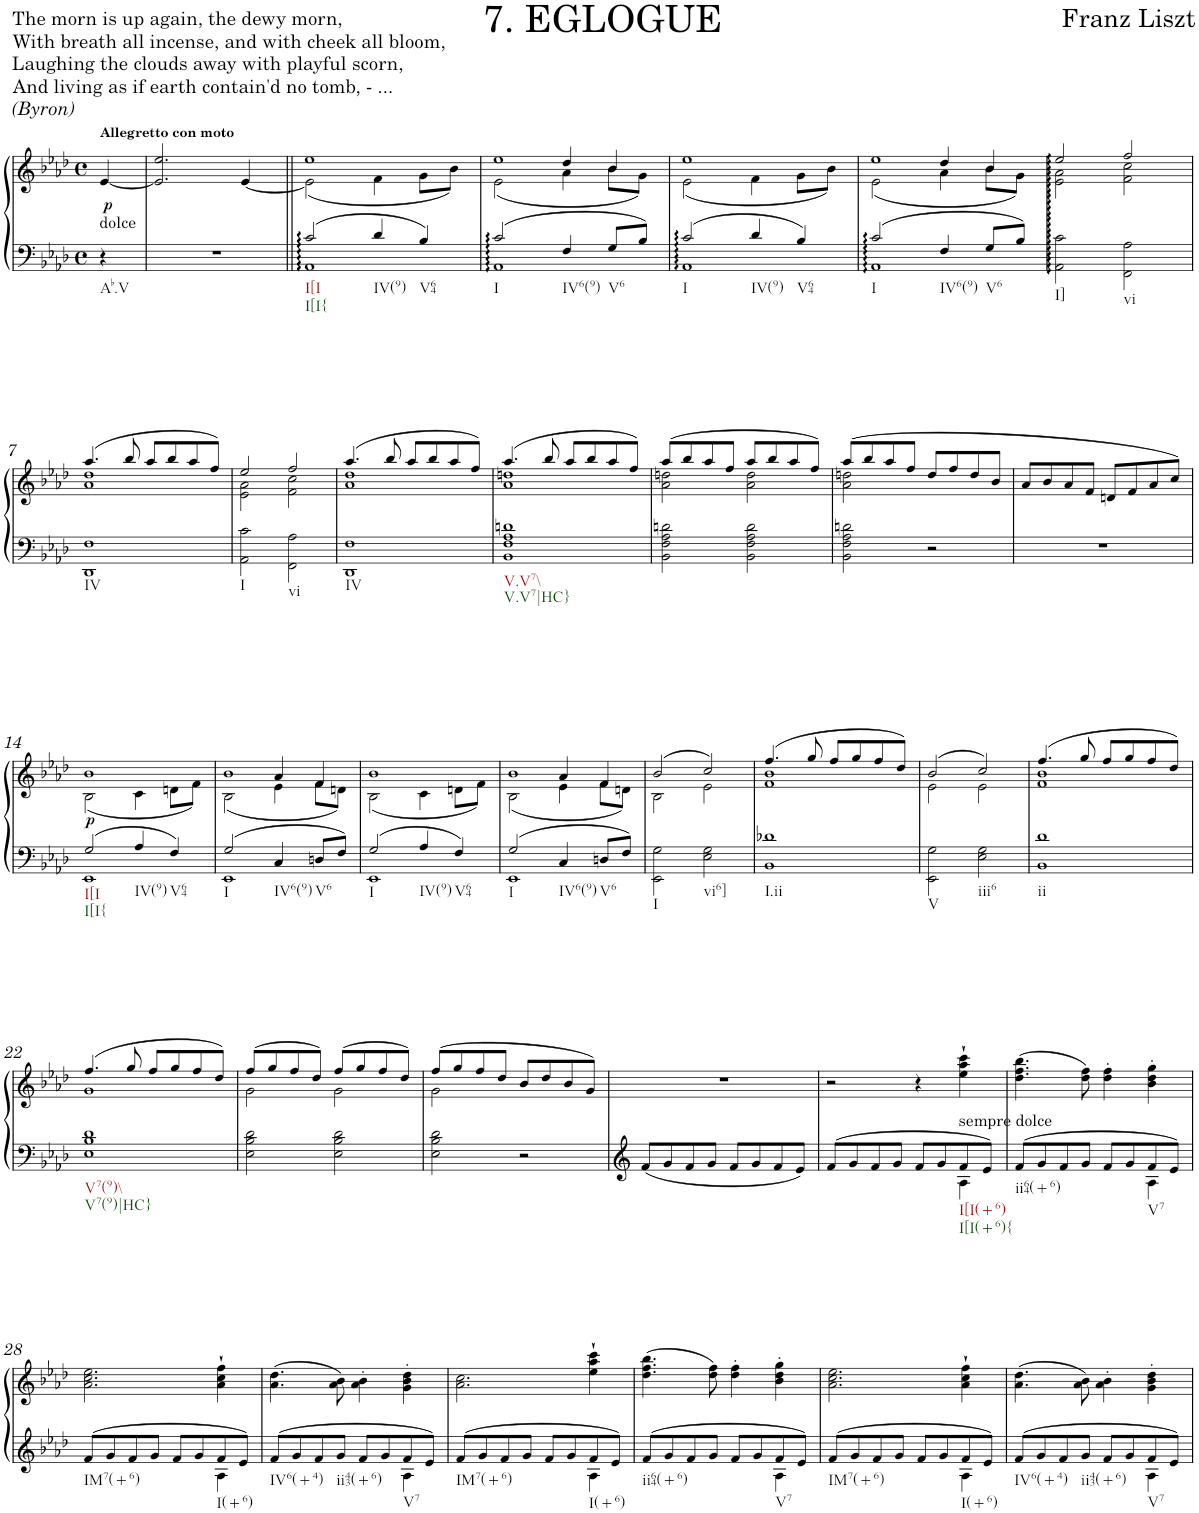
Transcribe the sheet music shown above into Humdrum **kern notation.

**kern	**kern	**dynam
*part1	*part1	*part1
*staff2	*staff1	*staff1/2
*I"Piano	*	*
*I'Pno.	*	*
*clefF4	*clefG2	*
*k[b-e-a-d-]	*k[b-e-a-d-]	*
*M4/4	*M4/4	*
*met(c)	*met(c)	*
=	=	=
!	!LO:TX:b:t=dolce	!
!	!LO:TX:a:B:t=Allegretto con moto	!
!LO:TX:b:t=Ab.V	!	!
!	!	!LO:DY:b
4r	[4e-/	p
=1	=1	=1
1r	2.e-/] 2.ee-/	.
.	[4e-/	.
=2||	=2||	=2||
*^	*^	*
!LO:TX:b:t=I[I	!	!	!	!
!LO:TX:b:t=I[I{	!	!	!	!
2c/	1AA-	1ee-	(2e-\]	.
!LO:TX:b:t=IV(9)	!	!	!	!
4d-/	.	.	4f\	.
!LO:TX:b:t=V64	!	!	!	!
4B-/	.	.	8g\L	.
.	.	.	8b-\J)	.
=3	=3	=3	=3	=3
*	*	*	*^	*
!LO:TX:b:t=I	!	!	!	!	!
2c/	1AA-	1ee-	(2e-\	2ryy	.
!LO:TX:b:t=IV6(9)	!	!	!	!	!
4F/	.	.	4a-\	4dd-/	.
!LO:TX:b:t=V6	!	!	!	!	!
8G/L	.	.	8b-\L	4b-/	.
8B-/J	.	.	8g\J)	.	.
*	*	*	*v	*v	*
=4	=4	=4	=4	=4
!LO:TX:b:t=I	!	!	!	!
2c/	1AA-	1ee-	(2e-\	.
!LO:TX:b:t=IV(9)	!	!	!	!
4d-/	.	.	4f\	.
!LO:TX:b:t=V64	!	!	!	!
4B-/	.	.	8g\L	.
.	.	.	8b-\J)	.
=5	=5	=5	=5	=5
*	*	*	*^	*
!LO:TX:b:t=I	!	!	!	!	!
2c/	1AA-	1ee-	(2e-\	2ryy	.
!LO:TX:b:t=IV6(9)	!	!	!	!	!
4F/	.	.	4a-\	4dd-/	.
!LO:TX:b:t=V6	!	!	!	!	!
8G/L	.	.	8b-\L	4b-/	.
8B-/J	.	.	8g\J)	.	.
*v	*v	*	*	*	*
*	*	*v	*v	*
=6	=6	=6	=6
!LO:TX:b:t=I]	!	!	!
2AA-\ 2c\	2ee-/	2e-\ 2a-\	.
!LO:TX:b:t=vi	!	!	!
2FF\ 2A-\	2ff/	2f\ 2cc\	.
!!LO:LB:g=z	!!
=7	=7	=7	=7
!LO:TX:b:t=IV	!	!	!
1DD- 1F	(4.aa-/	1a- 1dd-	.
.	8bb-/	.	.
.	8aa-/L	.	.
.	8bb-/	.	.
.	8aa-/	.	.
.	8ff/J)	.	.
=8	=8	=8	=8
!LO:TX:b:t=I	!	!	!
2AA-\ 2c\	2ee-/	2e-\ 2a-\	.
!LO:TX:b:t=vi	!	!	!
2FF\ 2A-\	2ff/	2f\ 2cc\	.
=9	=9	=9	=9
!LO:TX:b:t=IV	!	!	!
1DD- 1F	(4.aa-/	1a- 1dd-	.
.	8bb-/	.	.
.	8aa-/L	.	.
.	8bb-/	.	.
.	8aa-/	.	.
.	8ff/J)	.	.
=10	=10	=10	=10
!LO:TX:b:t=V.V7\\	!	!	!
!LO:TX:b:t=V.V7|HC}	!	!	!
1BB- 1F 1A- 1dn	(4.aa-/	1a- 1ddn	.
.	8bb-/	.	.
.	8aa-/L	.	.
.	8bb-/	.	.
.	8aa-/	.	.
.	8ff/J)	.	.
=11	=11	=11	=11
2BB-\ 2F\ 2A-\ 2dn\	(8aa-/L	2a-\ 2ddn\	.
.	8bb-/	.	.
.	8aa-/	.	.
.	8ff/J	.	.
2BB-\ 2F\ 2A-\ 2d\	8aa-/L	2a-\ 2dd\	.
.	8bb-/	.	.
.	8aa-/	.	.
.	8ff/J)	.	.
=12	=12	=12	=12
2BB-\ 2F\ 2A-\ 2dn\	(8aa-/L	2a-\ 2ddn\	.
.	8bb-/	.	.
.	8aa-/	.	.
.	8ff/J	.	.
2r	8dd/L	2ryy	.
.	8ff/	.	.
.	8dd/	.	.
.	8b-/J	.	.
*	*v	*v	*
=13	=13	=13
1r	8a-/L	.
.	8b-/	.
.	8a-/	.
.	8f/J	.
.	8dn/L	.
.	8f/	.
.	8a-/	.
.	8cc/J)	.
!!LO:LB:g=z
=14	=14	=14
*^	*^	*
!LO:TX:b:t=I[I	!	!	!	!
!LO:TX:b:t=I[I{	!	!	!	!
!	!	!	!	!LO:DY:b
2G/	1EE-	1b-	(2B-\	p
!LO:TX:b:t=IV(9)	!	!	!	!
4A-/	.	.	4c\	.
!LO:TX:b:t=V64	!	!	!	!
4F/	.	.	8dn\L	.
.	.	.	8f\J)	.
=15	=15	=15	=15	=15
*	*	*	*^	*
!LO:TX:b:t=I	!	!	!	!	!
2G/	1EE-	1b-	(2B-\	2ryy	.
!LO:TX:b:t=IV6(9)	!	!	!	!	!
4C/	.	.	4e-\	4a-/	.
!LO:TX:b:t=V6	!	!	!	!	!
8Dn/L	.	.	8f\L	4f/	.
8F/J	.	.	8dn\J)	.	.
*	*	*	*v	*v	*
=16	=16	=16	=16	=16
!LO:TX:b:t=I	!	!	!	!
2G/	1EE-	1b-	(2B-\	.
!LO:TX:b:t=IV(9)	!	!	!	!
4A-/	.	.	4c\	.
!LO:TX:b:t=V64	!	!	!	!
4F/	.	.	8dn\L	.
.	.	.	8f\J)	.
=17	=17	=17	=17	=17
*	*	*	*^	*
!LO:TX:b:t=I	!	!	!	!	!
2G/	1EE-	1b-	(2B-\	2ryy	.
!LO:TX:b:t=IV6(9)	!	!	!	!	!
4C/	.	.	4e-\	4a-/	.
!LO:TX:b:t=V6	!	!	!	!	!
8Dn/L	.	.	8f\L	4f/	.
8F/J	.	.	8dn\J)	.	.
*v	*v	*	*	*	*
*	*	*v	*v	*
=18	=18	=18	=18
!LO:TX:b:t=I	!	!	!
2EE-\ 2G\	(2b-/	2B-\	.
!LO:TX:b:t=vi6]	!	!	!
2E-\ 2G\	2cc/)	2e-\	.
=19	=19	=19	=19
!LO:TX:b:t=I.ii	!	!	!
1BB- 1d-X	(4.ff/	1f 1b-	.
.	8gg/	.	.
.	8ff/L	.	.
.	8gg/	.	.
.	8ff/	.	.
.	8dd-/J)	.	.
=20	=20	=20	=20
!LO:TX:b:t=V	!	!	!
2EE-\ 2G\	(2b-/	2e-\	.
!LO:TX:b:t=iii6	!	!	!
2E-\ 2G\	2cc/)	2e-\	.
=21	=21	=21	=21
!LO:TX:b:t=ii	!	!	!
1BB- 1d-	(4.ff/	1f 1b-	.
.	8gg/	.	.
.	8ff/L	.	.
.	8gg/	.	.
.	8ff/	.	.
.	8dd-/J)	.	.
!!LO:LB:g=z	!!
=22	=22	=22	=22
!LO:TX:b:t=V7(9)\\	!	!	!
!LO:TX:b:t=V7(9)|HC}	!	!	!
1E- 1B- 1d-	(4.ff/	1g	.
.	8gg/	.	.
.	8ff/L	.	.
.	8gg/	.	.
.	8ff/	.	.
.	8dd-/J)	.	.
=23	=23	=23	=23
2E-\ 2B-\ 2d-\	(8ff/L	2g\	.
.	8gg/	.	.
.	8ff/	.	.
.	8dd-/J)	.	.
2E-\ 2B-\ 2d-\	(8ff/L	2g\	.
.	8gg/	.	.
.	8ff/	.	.
.	8dd-/J)	.	.
=24	=24	=24	=24
2E-\ 2B-\ 2d-\	(8ff/L	2g\	.
.	8gg/	.	.
.	8ff/	.	.
.	8dd-/J	.	.
2r	8b-/L	2ryy	.
.	8dd-/	.	.
.	8b-/	.	.
.	8g/J)	.	.
*	*v	*v	*
=25	=25	=25
8f/L	1r	.
8g/	.	.
8f/	.	.
8g/J	.	.
8f/L	.	.
8g/	.	.
8f/	.	.
8e-/J	.	.
=26	=26	=26
*^	*	*
8f/L	2.ryy	2r	.
8g/	.	.	.
8f/	.	.	.
8g/J	.	.	.
8f/L	.	4r	.
8g/	.	.	.
!	!	!LO:TX:b:t=sempre dolce	!
!LO:TX:b:t=I[I(+6)	!	!	!
!LO:TX:b:t=I[I(+6){	!	!	!
8f/	4A-\	4ee-\` 4aa-\` 4ccc\`	.
8e-/J	.	.	.
=27	=27	=27	=27
!LO:TX:b:t=ii64(+6)	!	!	!
8f/L	2.ryy	(4.dd-\ 4.ff\ 4.bb-\	.
8g/	.	.	.
8f/	.	.	.
8g/J	.	8dd-\ 8ff\)	.
8f/L	.	4dd-\' 4ff\'	.
8g/	.	.	.
!LO:TX:b:t=V7	!	!	!
8f/	4A-\	4b-\' 4dd-\' 4gg\'	.
8e-/J	.	.	.
!!LO:LB:g=z
=28	=28	=28	=28
!LO:TX:b:t=IM7(+6)	!	!	!
8f/L	2.ryy	2.a-\ 2.cc\ 2.ee-\	.
8g/	.	.	.
8f/	.	.	.
8g/J	.	.	.
8f/L	.	.	.
8g/	.	.	.
!LO:TX:b:t=I(+6)	!	!	!
8f/	4A-\	4a-\` 4cc\` 4ff\`	.
8e-/J	.	.	.
=29	=29	=29	=29
!LO:TX:b:t=IV6(+4)	!	!	!
8f/L	2.ryy	(4.a-\ 4.dd-\	.
8g/	.	.	.
8f/	.	.	.
!LO:TX:b:t=ii43(+6)	!	!	!
8g/J	.	8a-\ 8b-\)	.
8f/L	.	4a-\' 4b-\'	.
8g/	.	.	.
!LO:TX:b:t=V7	!	!	!
8f/	4A-\	4g\' 4b-\' 4dd-\'	.
8e-/J	.	.	.
=30	=30	=30	=30
!LO:TX:b:t=IM7(+6)	!	!	!
8f/L	2.ryy	2.a-\ 2.cc\	.
8g/	.	.	.
8f/	.	.	.
8g/J	.	.	.
8f/L	.	.	.
8g/	.	.	.
!LO:TX:b:t=I(+6)	!	!	!
8f/	4A-\	4ee-\` 4aa-\` 4ccc\`	.
8e-/J	.	.	.
=31	=31	=31	=31
!LO:TX:b:t=ii64(+6)	!	!	!
8f/L	2.ryy	(4.dd-\ 4.ff\ 4.bb-\	.
8g/	.	.	.
8f/	.	.	.
8g/J	.	8dd-\ 8ff\)	.
8f/L	.	4dd-\' 4ff\'	.
8g/	.	.	.
!LO:TX:b:t=V7	!	!	!
8f/	4A-\	4b-\' 4dd-\' 4gg\'	.
8e-/J	.	.	.
=32	=32	=32	=32
!LO:TX:b:t=IM7(+6)	!	!	!
8f/L	2.ryy	2.a-\ 2.cc\ 2.ee-\	.
8g/	.	.	.
8f/	.	.	.
8g/J	.	.	.
8f/L	.	.	.
8g/	.	.	.
!LO:TX:b:t=I(+6)	!	!	!
8f/	4A-\	4a-\` 4cc\` 4ff\`	.
8e-/J	.	.	.
=33	=33	=33	=33
!LO:TX:b:t=IV6(+4)	!	!	!
8f/L	2.ryy	(4.a-\ 4.dd-\	.
8g/	.	.	.
8f/	.	.	.
!LO:TX:b:t=ii43(+6)	!	!	!
8g/J	.	8a-\ 8b-\)	.
8f/L	.	4a-\' 4b-\'	.
8g/	.	.	.
!LO:TX:b:t=V7	!	!	!
8f/	4A-\	4g\' 4b-\' 4dd-\'	.
8e-/J	.	.	.
*v	*v	*	*
=	=	=
*-	*-	*-
